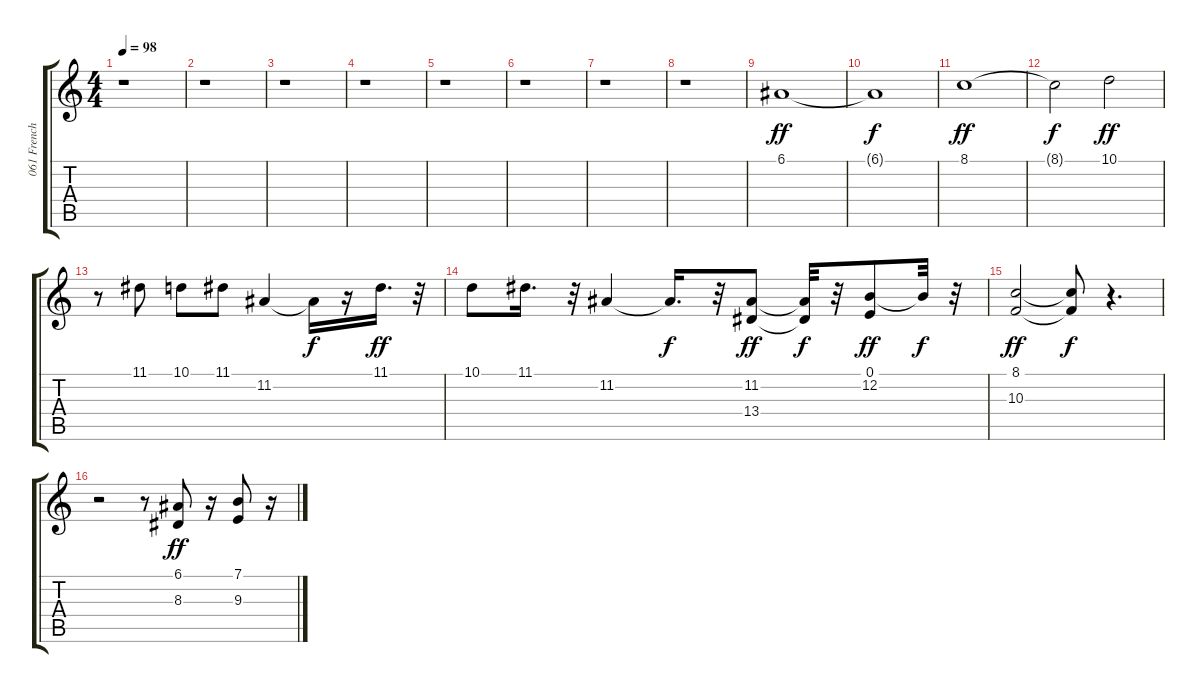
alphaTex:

\track ("061 French Horn                         " "061 French") {instrument frenchhorn}
\staff {score tabs}
\tuning (E4 B3 G3 D3 A2 E2) {hide}
\ts (4 4)
\tempo 98
\clef g2
\ks c
r.1{dy ff} |
r.1 |
r.1 |
r.1 |
r.1 |
r.1 |
r.1 |
r.1 |
6.1.1 |
6.1{t}.1{dy f} |
8.1.1{dy ff} |
8.1{t}.2{dy f} 10.1.2{dy ff} |
r.8 11.1.8 10.1.8 11.1.8 11.2.4 11.2{t}.16{dy f} r.16 11.1.16{d dy ff} r.32 |
10.1.8 11.1.16{d} r.32 11.2.4 11.2{t}.16{d dy f} r.32 (11.2 13.4).8{dy ff} (11.2{t} 13.4{t}).32{dy f} r.32 (0.1 12.2).8{dy ff} 12.2{t}.32{dy f} r.32 |
(8.1 10.3).2{dy ff} (8.1{t} 10.3{t}).8{dy f} r.4{d} |
r.2 r.8 (6.1 8.3).8{dy ff} r.16 (7.1 9.3).8 r.16
